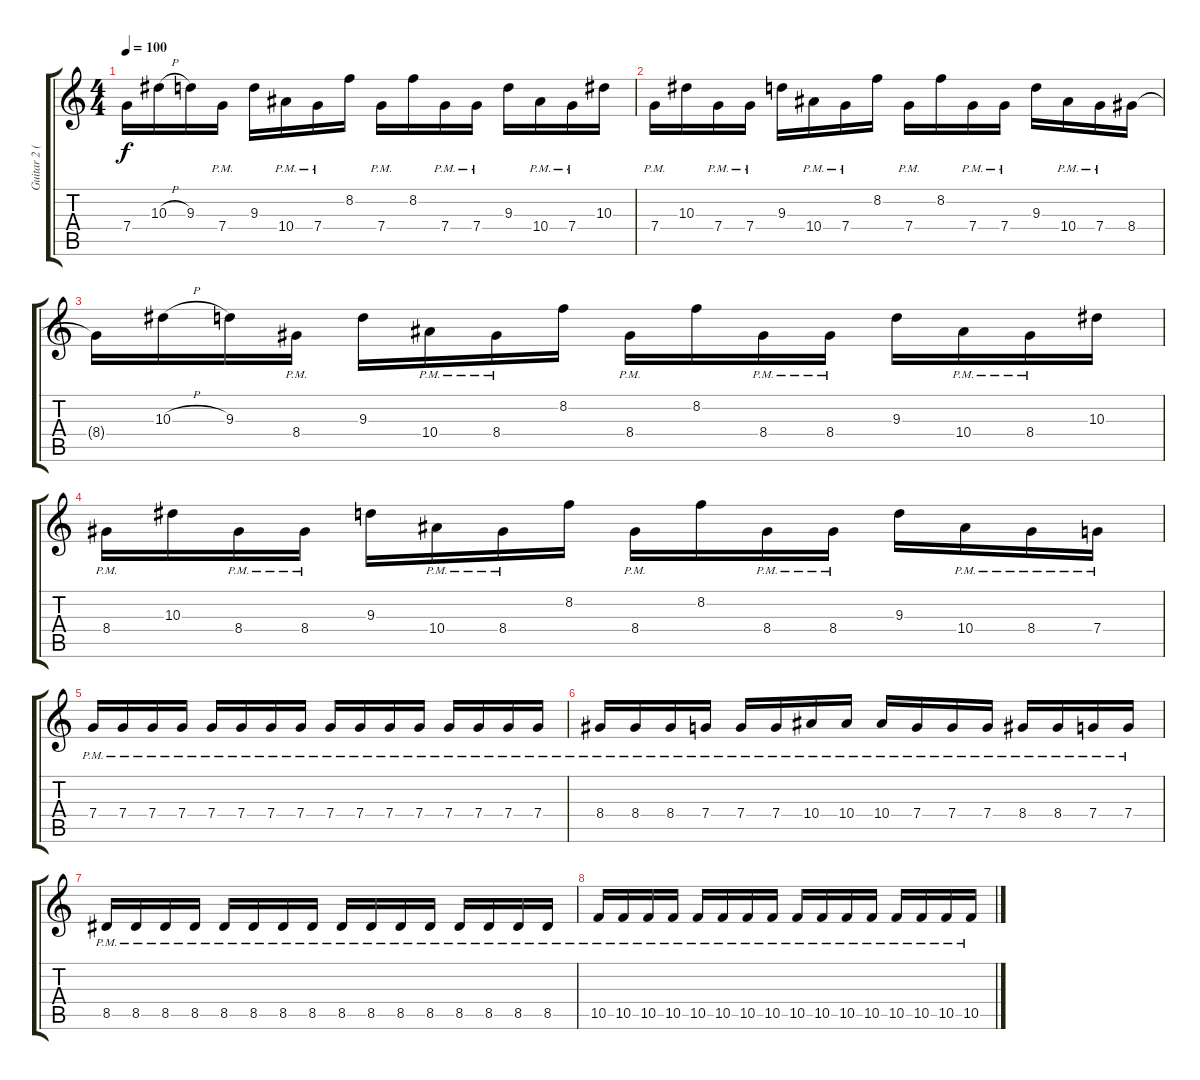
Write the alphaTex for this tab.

\track ("Guitar 2 (Distorted- Tuck)" "Guitar 2 (") {instrument distortionguitar}
\staff {score tabs}
\tuning (D4 A3 F3 C3 G2 C2) {hide}
\ts (4 4)
\tempo 100
\clef g2
\ks c
7.4{t}.16{dy f} 10.3{h}.16 9.3.16 7.4{pm}.16 9.3.16 10.4{pm}.16 7.4{pm}.16 8.2.16 7.4{pm}.16 8.2.16 7.4{pm}.16 7.4{pm}.16 9.3.16 10.4{pm}.16 7.4{pm}.16 10.3.16 |
7.4{pm}.16 10.3.16 7.4{pm}.16 7.4{pm}.16 9.3.16 10.4{pm}.16 7.4{pm}.16 8.2.16 7.4{pm}.16 8.2.16 7.4{pm}.16 7.4{pm}.16 9.3.16 10.4{pm}.16 7.4{pm}.16 8.4.16 |
8.4{t}.16 10.3{h}.16 9.3.16 8.4{pm}.16 9.3.16 10.4{pm}.16 8.4{pm}.16 8.2.16 8.4{pm}.16 8.2.16 8.4{pm}.16 8.4{pm}.16 9.3.16 10.4{pm}.16 8.4{pm}.16 10.3.16 |
8.4{pm}.16 10.3.16 8.4{pm}.16 8.4{pm}.16 9.3.16 10.4{pm}.16 8.4{pm}.16 8.2.16 8.4{pm}.16 8.2.16 8.4{pm}.16 8.4{pm}.16 9.3.16 10.4{pm}.16 8.4{pm}.16 7.4{pm}.16 |
7.4{pm}.16 7.4{pm}.16 7.4{pm}.16 7.4{pm}.16 7.4{pm}.16 7.4{pm}.16 7.4{pm}.16 7.4{pm}.16 7.4{pm}.16 7.4{pm}.16 7.4{pm}.16 7.4{pm}.16 7.4{pm}.16 7.4{pm}.16 7.4{pm}.16 7.4{pm}.16 |
8.4{pm}.16 8.4{pm}.16 8.4{pm}.16 7.4{pm}.16 7.4{pm}.16 7.4{pm}.16 10.4{pm}.16 10.4{pm}.16 10.4{pm}.16 7.4{pm}.16 7.4{pm}.16 7.4{pm}.16 8.4{pm}.16 8.4{pm}.16 7.4{pm}.16 7.4{pm}.16 |
8.5{pm}.16 8.5{pm}.16 8.5{pm}.16 8.5{pm}.16 8.5{pm}.16 8.5{pm}.16 8.5{pm}.16 8.5{pm}.16 8.5{pm}.16 8.5{pm}.16 8.5{pm}.16 8.5{pm}.16 8.5{pm}.16 8.5{pm}.16 8.5{pm}.16 8.5{pm}.16 |
10.5{pm}.16 10.5{pm}.16 10.5{pm}.16 10.5{pm}.16 10.5{pm}.16 10.5{pm}.16 10.5{pm}.16 10.5{pm}.16 10.5{pm}.16 10.5{pm}.16 10.5{pm}.16 10.5{pm}.16 10.5{pm}.16 10.5{pm}.16 10.5{pm}.16 10.5{pm}.16
